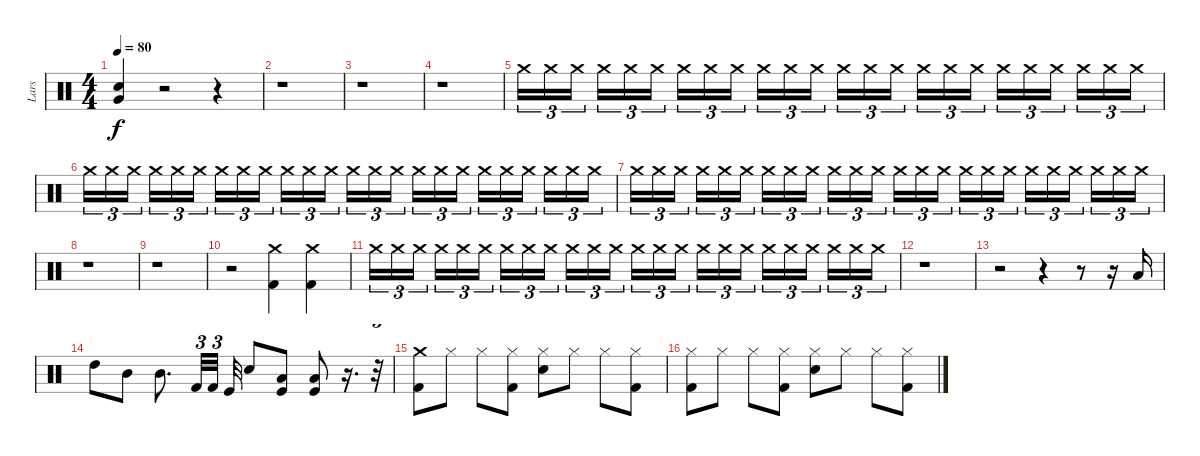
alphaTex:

\track ("Lars" "Lars") {instrument percussion}
\staff {score}
\articulation defaults
\ts (4 4)
\tempo 80
\clef neutral
\ks c
("Snare (hit) 2" "Very Low Tom (hit)").4{dy f} r.2 r.4 |
r.1 |
r.1 |
r.1 |
"Crash medium (hit)".16{tu (3 2)} "Crash medium (hit)".16{tu (3 2)} "Crash medium (hit)".16{tu (3 2)} "Crash medium (hit)".16{tu (3 2)} "Crash medium (hit)".16{tu (3 2)} "Crash medium (hit)".16{tu (3 2)} "Crash medium (hit)".16{tu (3 2)} "Crash medium (hit)".16{tu (3 2)} "Crash medium (hit)".16{tu (3 2)} "Crash medium (hit)".16{tu (3 2)} "Crash medium (hit)".16{tu (3 2)} "Crash medium (hit)".16{tu (3 2)} "Crash medium (hit)".16{tu (3 2)} "Crash medium (hit)".16{tu (3 2)} "Crash medium (hit)".16{tu (3 2)} "Crash medium (hit)".16{tu (3 2)} "Crash medium (hit)".16{tu (3 2)} "Crash medium (hit)".16{tu (3 2)} "Crash medium (hit)".16{tu (3 2)} "Crash medium (hit)".16{tu (3 2)} "Crash medium (hit)".16{tu (3 2)} "Crash medium (hit)".16{tu (3 2)} "Crash medium (hit)".16{tu (3 2)} "Crash medium (hit)".16{tu (3 2)} |
"Crash medium (hit)".16{tu (3 2)} "Crash medium (hit)".16{tu (3 2)} "Crash medium (hit)".16{tu (3 2)} "Crash medium (hit)".16{tu (3 2)} "Crash medium (hit)".16{tu (3 2)} "Crash medium (hit)".16{tu (3 2)} "Crash medium (hit)".16{tu (3 2)} "Crash medium (hit)".16{tu (3 2)} "Crash medium (hit)".16{tu (3 2)} "Crash medium (hit)".16{tu (3 2)} "Crash medium (hit)".16{tu (3 2)} "Crash medium (hit)".16{tu (3 2)} "Crash medium (hit)".16{tu (3 2)} "Crash medium (hit)".16{tu (3 2)} "Crash medium (hit)".16{tu (3 2)} "Crash medium (hit)".16{tu (3 2)} "Crash medium (hit)".16{tu (3 2)} "Crash medium (hit)".16{tu (3 2)} "Crash medium (hit)".16{tu (3 2)} "Crash medium (hit)".16{tu (3 2)} "Crash medium (hit)".16{tu (3 2)} "Crash medium (hit)".16{tu (3 2)} "Crash medium (hit)".16{tu (3 2)} "Crash medium (hit)".16{tu (3 2)} |
"Crash medium (hit)".16{tu (3 2)} "Crash medium (hit)".16{tu (3 2)} "Crash medium (hit)".16{tu (3 2)} "Crash medium (hit)".16{tu (3 2)} "Crash medium (hit)".16{tu (3 2)} "Crash medium (hit)".16{tu (3 2)} "Crash medium (hit)".16{tu (3 2)} "Crash medium (hit)".16{tu (3 2)} "Crash medium (hit)".16{tu (3 2)} "Crash medium (hit)".16{tu (3 2)} "Crash medium (hit)".16{tu (3 2)} "Crash medium (hit)".16{tu (3 2)} "Crash medium (hit)".16{tu (3 2)} "Crash medium (hit)".16{tu (3 2)} "Crash medium (hit)".16{tu (3 2)} "Crash medium (hit)".16{tu (3 2)} "Crash medium (hit)".16{tu (3 2)} "Crash medium (hit)".16{tu (3 2)} "Crash medium (hit)".16{tu (3 2)} "Crash medium (hit)".16{tu (3 2)} "Crash medium (hit)".16{tu (3 2)} "Crash medium (hit)".16{tu (3 2)} "Crash medium (hit)".16{tu (3 2)} "Crash medium (hit)".16{tu (3 2)} |
r.1 |
r.1 |
r.2 ("Crash medium (hit)" "Kick (hit) 2").4 ("Crash medium (hit)" "Kick (hit) 2").4 |
"Crash medium (hit)".16{tu (3 2)} "Crash medium (hit)".16{tu (3 2)} "Crash medium (hit)".16{tu (3 2)} "Crash medium (hit)".16{tu (3 2)} "Crash medium (hit)".16{tu (3 2)} "Crash medium (hit)".16{tu (3 2)} "Crash medium (hit)".16{tu (3 2)} "Crash medium (hit)".16{tu (3 2)} "Crash medium (hit)".16{tu (3 2)} "Crash medium (hit)".16{tu (3 2)} "Crash medium (hit)".16{tu (3 2)} "Crash medium (hit)".16{tu (3 2)} "Crash medium (hit)".16{tu (3 2)} "Crash medium (hit)".16{tu (3 2)} "Crash medium (hit)".16{tu (3 2)} "Crash medium (hit)".16{tu (3 2)} "Crash medium (hit)".16{tu (3 2)} "Crash medium (hit)".16{tu (3 2)} "Crash medium (hit)".16{tu (3 2)} "Crash medium (hit)".16{tu (3 2)} "Crash medium (hit)".16{tu (3 2)} "Crash medium (hit)".16{tu (3 2)} "Crash medium (hit)".16{tu (3 2)} "Crash medium (hit)".16{tu (3 2)} |
r.1 |
r.2 r.4 r.8 r.16 "Low Tom (hit)".16 |
"High Tom (hit)".8 "Mid Tom (hit)".8 "Mid Tom (hit)".8{d} "Kick (hit) 2".32{tu (3 2)} "Kick (hit) 2".32{tu (3 2)} "Kick (hit)".32 "Snare (hit) 2".8 ("Kick (hit)" "Low Tom (hit)").8 ("Kick (hit)" "Low Tom (hit)").8 r.16{d} r.32{tu (3 2)} |
("Crash medium (hit)" "Kick (hit) 2").8 "Hi-Hat (closed)".8 "Hi-Hat (closed)".8 ("Kick (hit) 2" "Hi-Hat (closed)").8 ("Snare (hit) 2" "Hi-Hat (closed)").8 "Hi-Hat (closed)".8 "Hi-Hat (closed)".8 ("Kick (hit) 2" "Hi-Hat (closed)").8 |
("Kick (hit) 2" "Hi-Hat (closed)").8 "Hi-Hat (closed)".8 "Hi-Hat (closed)".8 ("Kick (hit) 2" "Hi-Hat (closed)").8 ("Snare (hit) 2" "Hi-Hat (closed)").8 "Hi-Hat (closed)".8 "Hi-Hat (closed)".8 ("Kick (hit) 2" "Hi-Hat (closed)").8
